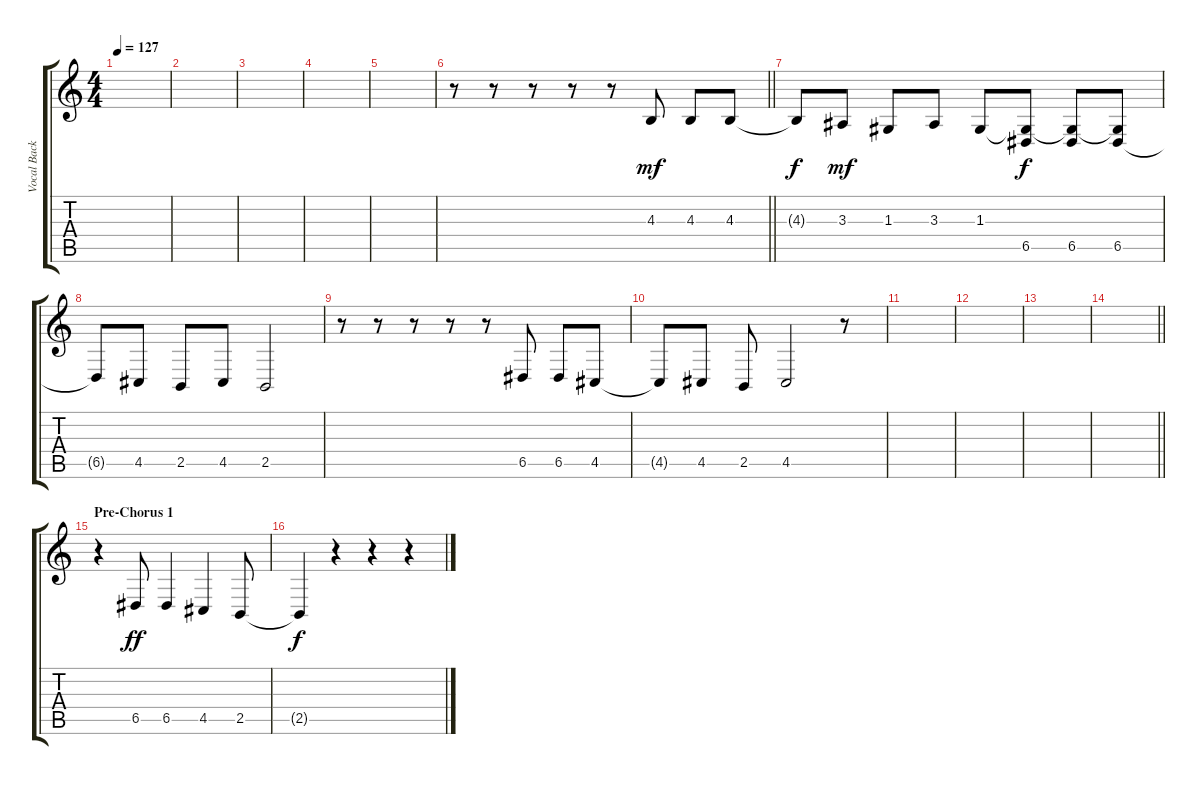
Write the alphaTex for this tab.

\track ("Vocal Back" "Vocal Back") {instrument lead1square}
\staff {score tabs}
\tuning (E4 B3 G3 D3 A2 E2) {hide}
\ts (4 4)
\tempo 127
\clef g2
\ks c
|
|
|
|
|
\barLineRight lightlight
r.8 r.8 r.8 r.8 r.8 4.3.8{dy mf} 4.3.8 4.3.8 |
4.3{t}.8{dy f} 3.3.8{dy mf} 1.3.8 3.3.8 1.3.8 (1.3{t} 6.5).8{dy f} (1.3{t} 6.5).8 (1.3{t} 6.5).8 |
6.5{t}.8 4.5.8 2.5.8 4.5.8 2.5.2 |
r.8 r.8 r.8 r.8 r.8 6.5.8 6.5.8 4.5.8 |
4.5{t}.8 4.5.8 2.5.8 4.5.2 r.8 |
|
|
|
\barLineRight lightlight
|
\section ("" "Pre-Chorus 1")
r.4 6.5.8{dy ff} 6.5.4 4.5.4 2.5.8 |
2.5{t}.4{dy f} r.4 r.4 r.4
